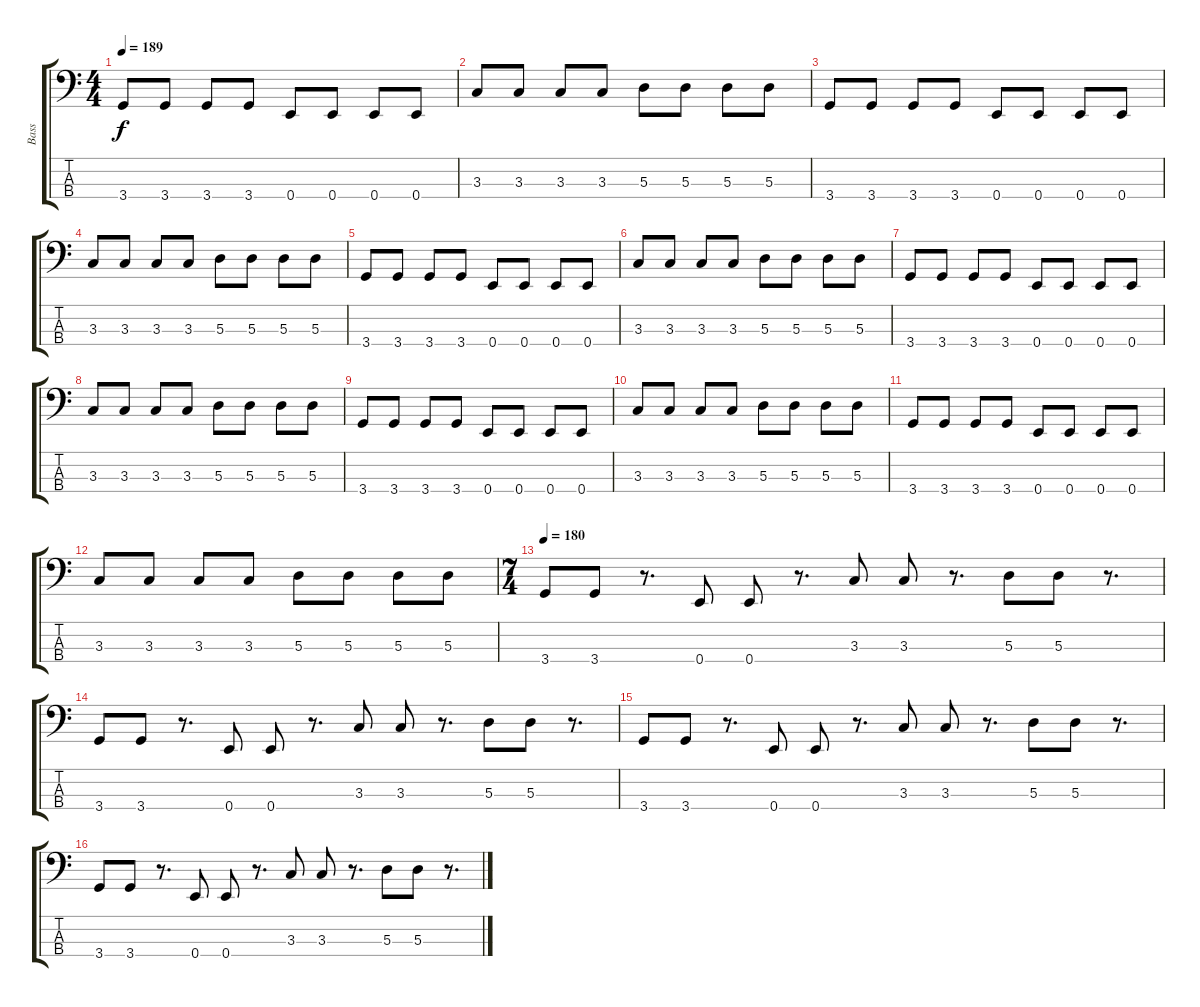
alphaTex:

\track ("Bass" "Bass") {instrument electricbassfinger}
\staff {score tabs}
\tuning (G2 D2 A1 E1) {hide}
\ts (4 4)
\tempo 189
\clef f4
\ks c
3.4.8{dy f instrument electricbassfinger} 3.4.8 3.4.8 3.4.8 0.4.8 0.4.8 0.4.8 0.4.8 |
3.3.8 3.3.8 3.3.8 3.3.8 5.3.8 5.3.8 5.3.8 5.3.8 |
3.4.8 3.4.8 3.4.8 3.4.8 0.4.8 0.4.8 0.4.8 0.4.8 |
3.3.8 3.3.8 3.3.8 3.3.8 5.3.8 5.3.8 5.3.8 5.3.8 |
3.4.8 3.4.8 3.4.8 3.4.8 0.4.8 0.4.8 0.4.8 0.4.8 |
3.3.8 3.3.8 3.3.8 3.3.8 5.3.8 5.3.8 5.3.8 5.3.8 |
3.4.8 3.4.8 3.4.8 3.4.8 0.4.8 0.4.8 0.4.8 0.4.8 |
3.3.8 3.3.8 3.3.8 3.3.8 5.3.8 5.3.8 5.3.8 5.3.8 |
3.4.8 3.4.8 3.4.8 3.4.8 0.4.8 0.4.8 0.4.8 0.4.8 |
3.3.8 3.3.8 3.3.8 3.3.8 5.3.8 5.3.8 5.3.8 5.3.8 |
3.4.8 3.4.8 3.4.8 3.4.8 0.4.8 0.4.8 0.4.8 0.4.8 |
3.3.8 3.3.8 3.3.8 3.3.8 5.3.8 5.3.8 5.3.8 5.3.8 |
\ts (7 4)
\tempo 180
3.4.8 3.4.8 r.8{d} 0.4.8 0.4.8 r.8{d} 3.3.8 3.3.8 r.8{d} 5.3.8 5.3.8 r.8{d} |
3.4.8 3.4.8 r.8{d} 0.4.8 0.4.8 r.8{d} 3.3.8 3.3.8 r.8{d} 5.3.8 5.3.8 r.8{d} |
3.4.8 3.4.8 r.8{d} 0.4.8 0.4.8 r.8{d} 3.3.8 3.3.8 r.8{d} 5.3.8 5.3.8 r.8{d} |
3.4.8 3.4.8 r.8{d} 0.4.8 0.4.8 r.8{d} 3.3.8 3.3.8 r.8{d} 5.3.8 5.3.8 r.8{d}
